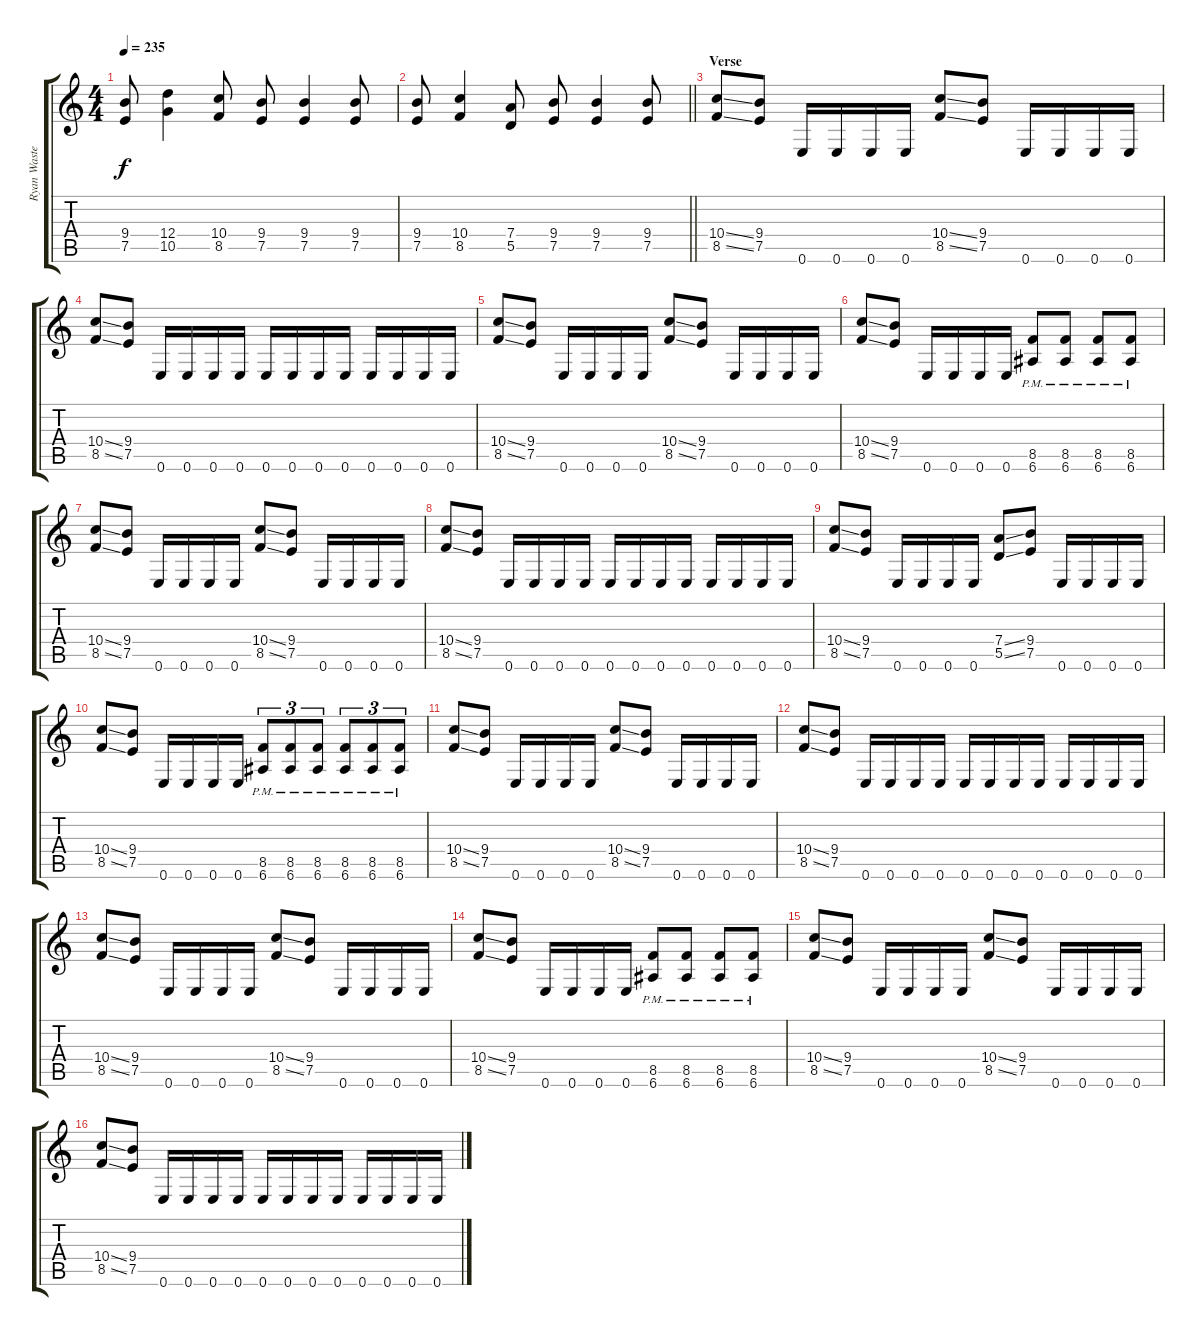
\track ("Ryan Waste (Right)" "Ryan Waste") {instrument distortionguitar}
\staff {score tabs}
\tuning (E4 B3 G3 D3 A2 E2) {hide}
\ts (4 4)
\tempo 235
\clef g2
\ks c
(9.4 7.5).8{dy f} (12.4 10.5).4 (10.4 8.5).8 (9.4 7.5).8 (9.4 7.5).4 (9.4 7.5).8 |
\barLineRight lightlight
(9.4 7.5).8 (10.4 8.5).4 (7.4 5.5).8 (9.4 7.5).8 (9.4 7.5).4 (9.4 7.5).8 |
\section ("" "Verse")
(10.4{ss} 8.5{ss}).8 (9.4 7.5).8 0.6.16 0.6.16 0.6.16 0.6.16 (10.4{ss} 8.5{ss}).8 (9.4 7.5).8 0.6.16 0.6.16 0.6.16 0.6.16 |
(10.4{ss} 8.5{ss}).8 (9.4 7.5).8 0.6.16 0.6.16 0.6.16 0.6.16 0.6.16 0.6.16 0.6.16 0.6.16 0.6.16 0.6.16 0.6.16 0.6.16 |
(10.4{ss} 8.5{ss}).8 (9.4 7.5).8 0.6.16 0.6.16 0.6.16 0.6.16 (10.4{ss} 8.5{ss}).8 (9.4 7.5).8 0.6.16 0.6.16 0.6.16 0.6.16 |
(10.4{ss} 8.5{ss}).8 (9.4 7.5).8 0.6.16 0.6.16 0.6.16 0.6.16 (8.5{pm} 6.6{pm}).8 (8.5{pm} 6.6{pm}).8 (8.5{pm} 6.6{pm}).8 (8.5{pm} 6.6{pm}).8 |
(10.4{ss} 8.5{ss}).8 (9.4 7.5).8 0.6.16 0.6.16 0.6.16 0.6.16 (10.4{ss} 8.5{ss}).8 (9.4 7.5).8 0.6.16 0.6.16 0.6.16 0.6.16 |
(10.4{ss} 8.5{ss}).8 (9.4 7.5).8 0.6.16 0.6.16 0.6.16 0.6.16 0.6.16 0.6.16 0.6.16 0.6.16 0.6.16 0.6.16 0.6.16 0.6.16 |
(10.4{ss} 8.5{ss}).8 (9.4 7.5).8 0.6.16 0.6.16 0.6.16 0.6.16 (7.4{ss} 5.5{ss}).8 (9.4 7.5).8 0.6.16 0.6.16 0.6.16 0.6.16 |
(10.4{ss} 8.5{ss}).8 (9.4 7.5).8 0.6.16 0.6.16 0.6.16 0.6.16 (8.5{pm} 6.6{pm}).8{tu (3 2)} (8.5{pm} 6.6{pm}).8{tu (3 2)} (8.5{pm} 6.6{pm}).8{tu (3 2)} (8.5{pm} 6.6{pm}).8{tu (3 2)} (8.5{pm} 6.6{pm}).8{tu (3 2)} (8.5{pm} 6.6{pm}).8{tu (3 2)} |
(10.4{ss} 8.5{ss}).8 (9.4 7.5).8 0.6.16 0.6.16 0.6.16 0.6.16 (10.4{ss} 8.5{ss}).8 (9.4 7.5).8 0.6.16 0.6.16 0.6.16 0.6.16 |
(10.4{ss} 8.5{ss}).8 (9.4 7.5).8 0.6.16 0.6.16 0.6.16 0.6.16 0.6.16 0.6.16 0.6.16 0.6.16 0.6.16 0.6.16 0.6.16 0.6.16 |
(10.4{ss} 8.5{ss}).8 (9.4 7.5).8 0.6.16 0.6.16 0.6.16 0.6.16 (10.4{ss} 8.5{ss}).8 (9.4 7.5).8 0.6.16 0.6.16 0.6.16 0.6.16 |
(10.4{ss} 8.5{ss}).8 (9.4 7.5).8 0.6.16 0.6.16 0.6.16 0.6.16 (8.5{pm} 6.6{pm}).8 (8.5{pm} 6.6{pm}).8 (8.5{pm} 6.6{pm}).8 (8.5{pm} 6.6{pm}).8 |
(10.4{ss} 8.5{ss}).8 (9.4 7.5).8 0.6.16 0.6.16 0.6.16 0.6.16 (10.4{ss} 8.5{ss}).8 (9.4 7.5).8 0.6.16 0.6.16 0.6.16 0.6.16 |
(10.4{ss} 8.5{ss}).8 (9.4 7.5).8 0.6.16 0.6.16 0.6.16 0.6.16 0.6.16 0.6.16 0.6.16 0.6.16 0.6.16 0.6.16 0.6.16 0.6.16
